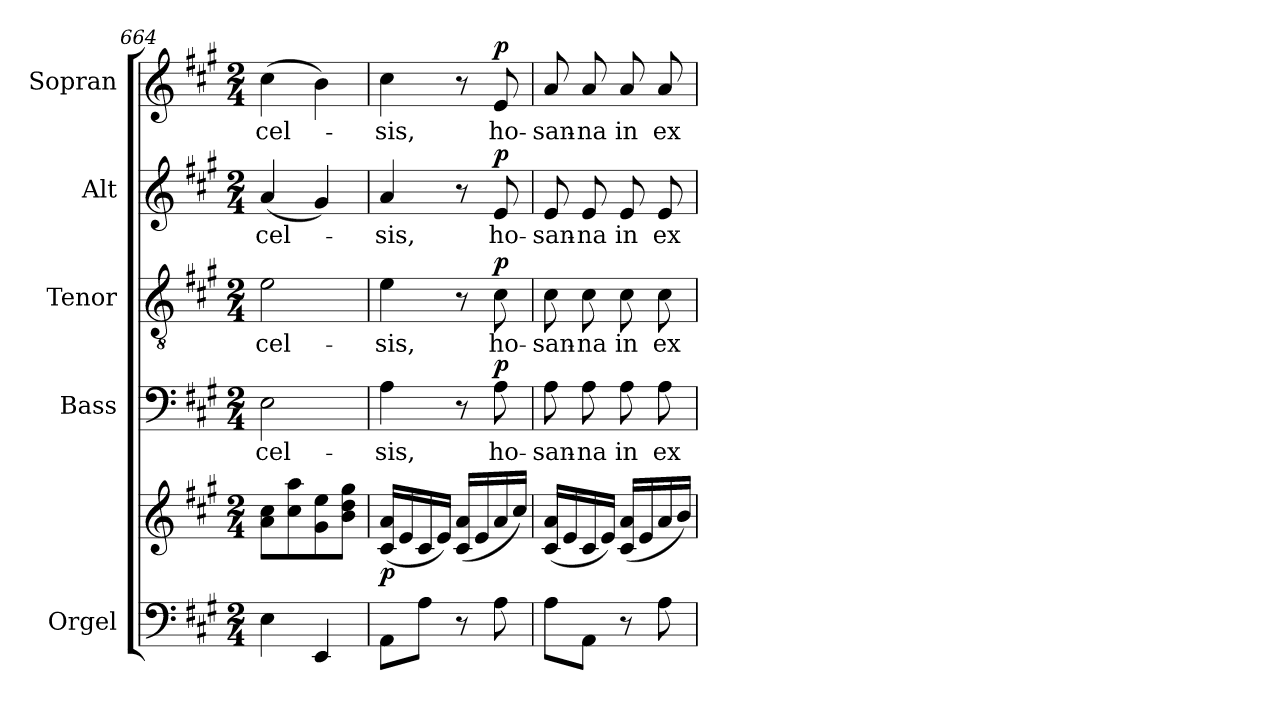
**kern	**kern	**dynam	**kern	**text	**dynam	**kern	**text	**dynam	**kern	**text	**dynam	**kern	**text	**dynam
*part5	*part5	*part5	*part4	*part4	*part4	*part3	*part3	*part3	*part2	*part2	*part2	*part1	*part1	*part1
*staff6	*staff5	*staff5/6	*staff4	*staff4	*staff4	*staff3	*staff3	*staff3	*staff2	*staff2	*staff2	*staff1	*staff1	*staff1
*I"Orgel	*	*	*I"Bass	*	*	*I"Tenor	*	*	*I"Alt	*	*	*I"Sopran	*	*
*I'Org.	*	*	*I'B.	*	*	*I'T.	*	*	*I'A.	*	*	*I'S.	*	*
!!LO:LB:g=z
*clefF4	*clefG2	*	*clefF4	*	*	*clefGv2	*	*	*clefG2	*	*	*clefG2	*	*
*k[f#c#g#]	*k[f#c#g#]	*	*k[f#c#g#]	*	*	*k[f#c#g#]	*	*	*k[f#c#g#]	*	*	*k[f#c#g#]	*	*
*A:	*A:	*	*A:	*	*	*A:	*	*	*A:	*	*	*A:	*	*
*M2/4	*M2/4	*	*M2/4	*	*	*M2/4	*	*	*M2/4	*	*	*M2/4	*	*
=664	=664	=664	=664	=664	=664	=664	=664	=664	=664	=664	=664	=664	=664	=664
!	!	!	!	!LO:LY:b	!	!	!LO:LY:b	!	!	!LO:LY:b	!	!	!LO:LY:b	!
4E\	8a\ 8cc#\L	.	2E\	-cel-	.	2e\	-cel-	.	(<4a/	-cel-	.	(>4cc#\	-cel-	.
.	8cc#\ 8aa\	.	.	.	.	.	.	.	.	.	.	.	.	.
4EE/	8g#\ 8ee\	.	.	.	.	.	.	.	4g#/)	.	.	4b\)	.	.
.	8b\ 8dd\ 8gg#\J	.	.	.	.	.	.	.	.	.	.	.	.	.
=665	=665	=665	=665	=665	=665	=665	=665	=665	=665	=665	=665	=665	=665	=665
!	!	!LO:DY:b	!	!LO:LY:b	!	!	!LO:LY:b	!	!	!LO:LY:b	!	!	!LO:LY:b	!
8AA\L	(<16c#/ 16a/LL	p	4A\	-sis,	.	4e\	-sis,	.	4a/	-sis,	.	4cc#\	-sis,	.
.	16e/	.	.	.	.	.	.	.	.	.	.	.	.	.
8A\J	16c#/	.	.	.	.	.	.	.	.	.	.	.	.	.
.	16e/JJ)	.	.	.	.	.	.	.	.	.	.	.	.	.
8r	(<16c#/ 16a/LL	.	8r	.	.	8r	.	.	8r	.	.	8r	.	.
.	16e/	.	.	.	.	.	.	.	.	.	.	.	.	.
!	!	!	!	!LO:LY:b	!LO:DY:a	!	!LO:LY:b	!LO:DY:a	!	!LO:LY:b	!LO:DY:a	!	!LO:LY:b	!LO:DY:a
8A\	16a/	.	8A\	ho-	p	8c#\	ho-	p	8e/	ho-	p	8e/	ho-	p
.	16cc#/JJ)	.	.	.	.	.	.	.	.	.	.	.	.	.
=666	=666	=666	=666	=666	=666	=666	=666	=666	=666	=666	=666	=666	=666	=666
!	!	!	!	!LO:LY:b	!	!	!LO:LY:b	!	!	!LO:LY:b	!	!	!LO:LY:b	!
8A\L	(<16c#/ 16a/LL	.	8A\	-san-	.	8c#\	-san-	.	8e/	-san-	.	8a/	-san-	.
.	16e/	.	.	.	.	.	.	.	.	.	.	.	.	.
!	!	!	!	!LO:LY:b	!	!	!LO:LY:b	!	!	!LO:LY:b	!	!	!LO:LY:b	!
8AA\J	16c#/	.	8A\	-na	.	8c#\	-na	.	8e/	-na	.	8a/	-na	.
.	16e/JJ)	.	.	.	.	.	.	.	.	.	.	.	.	.
!	!	!	!	!LO:LY:b	!	!	!LO:LY:b	!	!	!LO:LY:b	!	!	!LO:LY:b	!
8r	(<16c#/ 16a/LL	.	8A\	in	.	8c#\	in	.	8e/	in	.	8a/	in	.
.	16e/	.	.	.	.	.	.	.	.	.	.	.	.	.
!	!	!	!	!LO:LY:b	!	!	!LO:LY:b	!	!	!LO:LY:b	!	!	!LO:LY:b	!
8A\	16a/	.	8A\	ex-	.	8c#\	ex-	.	8e/	ex-	.	8a/	ex-	.
.	16b/JJ)	.	.	.	.	.	.	.	.	.	.	.	.	.
=	=	=	=	=	=	=	=	=	=	=	=	=	=	=
*-	*-	*-	*-	*-	*-	*-	*-	*-	*-	*-	*-	*-	*-	*-
